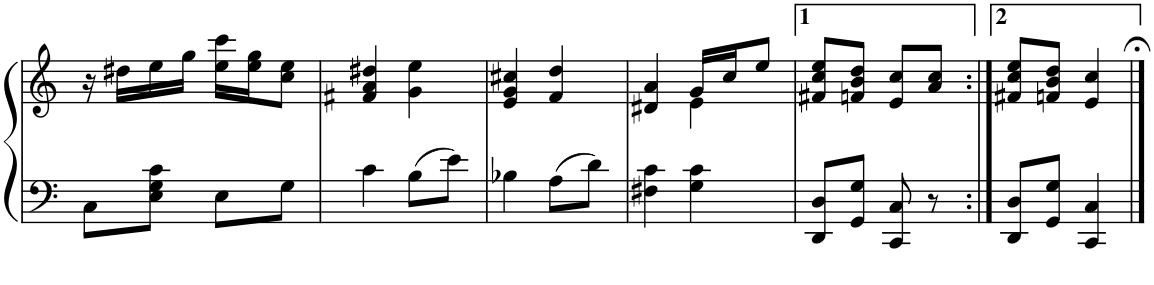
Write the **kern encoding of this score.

**kern	**kern
*part1	*part1
*staff2	*staff1
*I"Piano	*
*I'Pno.	*
!!LO:PB:g=z
*clefF4	*clefG2
*k[]	*k[]
*C:	*C:
*M2/4	*M2/4
=67	=67
8C\L	16r
.	16dd#X\LL
8E\ 8G\ 8c\J	16ee\
.	16gg\JJ
8E\L	16ee\ 16ccc\LL
.	16ee\ 16gg\J
8G\J	8cc\ 8ee\J
=68	=68
4c\	4f#X/ 4a/ 4dd#X/
8B\L	4g\ 4ee\
8e\J	.
=69	=69
4B-X\	4e/ 4g/ 4cc#X/
8A\L	4f/ 4dd/
8d\J	.
=70	=70
*	*^
4F#X\ 4c\	4d#X/ 4a/	4ryy
4G\ 4c\	16g/LL	4e\
.	16cc/J	.
.	8ee/J	.
*	*v	*v
=71	=71
8DD/ 8D/L	8f#X/ 8cc/ 8ee/L
8GG/ 8G/J	8fn/ 8b/ 8dd/J
8CC/ 8C/	8e/ 8cc/L
8r	8a/ 8cc/J
=72:|!	=72:|!
8DD/ 8D/L	8f#X/ 8cc/ 8ee/L
8GG/ 8G/J	8fn/ 8b/ 8dd/J
4CC/ 4C/	4e/ 4cc/
==	==
*-	*-
